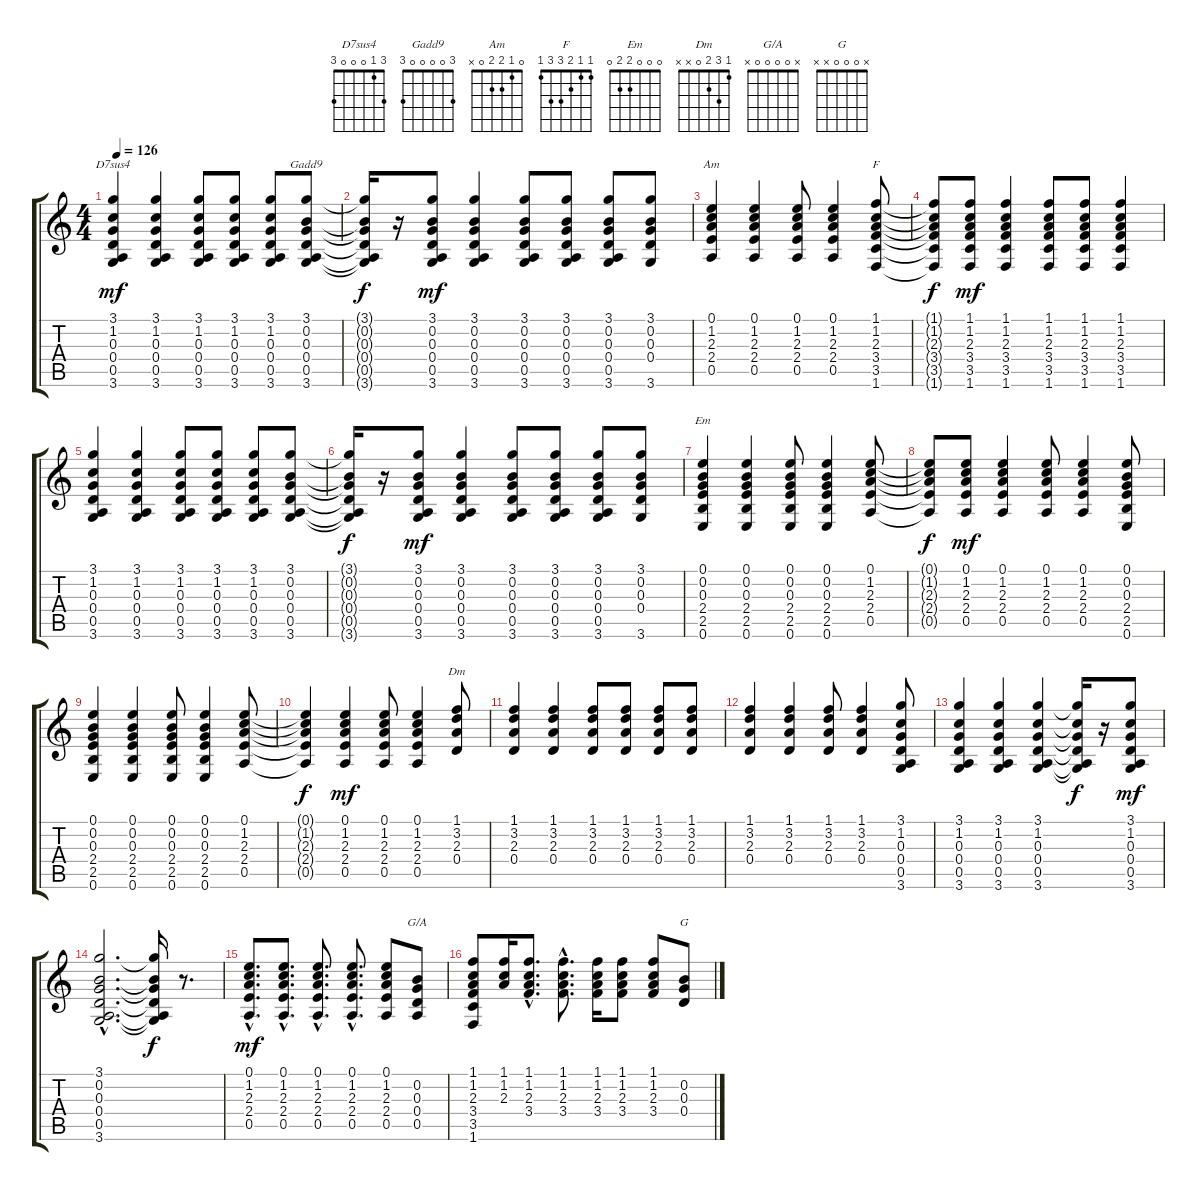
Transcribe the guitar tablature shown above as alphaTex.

\track "" {instrument acousticguitarsteel}
\staff {score tabs}
\tuning (E4 B3 G3 D3 A2 E2) {hide}
\chord ("D7sus4" 3 1 0 0 0 3)
\chord ("Gadd9" 3 0 0 0 0 3)
\chord ("Am" 0 1 2 2 0 x)
\chord ("F" 1 1 2 3 3 1)
\chord ("Em" 0 0 0 2 2 0)
\chord ("Dm" 1 3 2 0 x x)
\chord ("G/A" x 0 0 0 0 x)
\chord ("G" x 0 0 0 x x)
\ts (4 4)
\tempo 126
\clef g2
\ks c
(3.1 1.2 0.3 0.4 0.5 3.6).4{ch "D7sus4" dy mf} (3.1 1.2 0.3 0.4 0.5 3.6).4 (3.1 1.2 0.3 0.4 0.5 3.6).8 (3.1 1.2 0.3 0.4 0.5 3.6).8 (3.1 1.2 0.3 0.4 0.5 3.6).8 (3.1 0.2 0.3 0.4 0.5 3.6).8{ch "Gadd9"} |
(3.1{t} 0.2{t} 0.3{t} 0.4{t} 0.5{t} 3.6{t}).16{dy f} r.16 (3.1 0.2 0.3 0.4 0.5 3.6).8{dy mf} (3.1 0.2 0.3 0.4 0.5 3.6).4 (3.1 0.2 0.3 0.4 0.5 3.6).8 (3.1 0.2 0.3 0.4 0.5 3.6).8 (3.1 0.2 0.3 0.4 0.5 3.6).8 (3.1 0.2 0.3 0.4 3.6).8 |
(0.1 1.2 2.3 2.4 0.5).4{ch "Am"} (0.1 1.2 2.3 2.4 0.5).4 (0.1 1.2 2.3 2.4 0.5).8 (0.1 1.2 2.3 2.4 0.5).4 (1.1 1.2 2.3 3.4 3.5 1.6).8{ch "F"} |
(1.1{t} 1.2{t} 2.3{t} 3.4{t} 3.5{t} 1.6{t}).8{dy f} (1.1 1.2 2.3 3.4 3.5 1.6).8{dy mf} (1.1 1.2 2.3 3.4 3.5 1.6).4 (1.1 1.2 2.3 3.4 3.5 1.6).8 (1.1 1.2 2.3 3.4 3.5 1.6).8 (1.1 1.2 2.3 3.4 3.5 1.6).4 |
(3.1 1.2 0.3 0.4 0.5 3.6).4 (3.1 1.2 0.3 0.4 0.5 3.6).4 (3.1 1.2 0.3 0.4 0.5 3.6).8 (3.1 1.2 0.3 0.4 0.5 3.6).8 (3.1 1.2 0.3 0.4 0.5 3.6).8 (3.1 0.2 0.3 0.4 0.5 3.6).8 |
(3.1{t} 0.2{t} 0.3{t} 0.4{t} 0.5{t} 3.6{t}).16{dy f} r.16 (3.1 0.2 0.3 0.4 0.5 3.6).8{dy mf} (3.1 0.2 0.3 0.4 0.5 3.6).4 (3.1 0.2 0.3 0.4 0.5 3.6).8 (3.1 0.2 0.3 0.4 0.5 3.6).8 (3.1 0.2 0.3 0.4 0.5 3.6).8 (3.1 0.2 0.3 0.4 3.6).8 |
(0.1 0.2 0.3 2.4 2.5 0.6).4{ch "Em"} (0.1 0.2 0.3 2.4 2.5 0.6).4 (0.1 0.2 0.3 2.4 2.5 0.6).8 (0.1 0.2 0.3 2.4 2.5 0.6).4 (0.1 1.2 2.3 2.4 0.5).8 |
(0.1{t} 1.2{t} 2.3{t} 2.4{t} 0.5{t}).8{dy f} (0.1 1.2 2.3 2.4 0.5).8{dy mf} (0.1 1.2 2.3 2.4 0.5).4 (0.1 1.2 2.3 2.4 0.5).8 (0.1 1.2 2.3 2.4 0.5).4 (0.1 0.2 0.3 2.4 2.5 0.6).8 |
(0.1 0.2 0.3 2.4 2.5 0.6).4 (0.1 0.2 0.3 2.4 2.5 0.6).4 (0.1 0.2 0.3 2.4 2.5 0.6).8 (0.1 0.2 0.3 2.4 2.5 0.6).4 (0.1 1.2 2.3 2.4 0.5).8 |
(0.1{t} 1.2{t} 2.3{t} 2.4{t} 0.5{t}).4{dy f} (0.1 1.2 2.3 2.4 0.5).4{dy mf} (0.1 1.2 2.3 2.4 0.5).8 (0.1 1.2 2.3 2.4 0.5).4 (1.1 3.2 2.3 0.4).8{ch "Dm"} |
(1.1 3.2 2.3 0.4).4 (1.1 3.2 2.3 0.4).4 (1.1 3.2 2.3 0.4).8 (1.1 3.2 2.3 0.4).8 (1.1 3.2 2.3 0.4).8 (1.1 3.2 2.3 0.4).8 |
(1.1 3.2 2.3 0.4).4 (1.1 3.2 2.3 0.4).4 (1.1 3.2 2.3 0.4).8 (1.1 3.2 2.3 0.4).4 (3.1 1.2 0.3 0.4 0.5 3.6).8 |
(3.1 1.2 0.3 0.4 0.5 3.6).4 (3.1 1.2 0.3 0.4 0.5 3.6).4 (3.1 1.2 0.3 0.4 0.5 3.6).4 (3.1{t} 1.2{t} 0.3{t} 0.4{t} 0.5{t} 3.6{t}).16{dy f} r.16 (3.1 1.2 0.3 0.4 0.5 3.6).8{dy mf} |
(3.1{hac} 0.2{hac} 0.3{hac} 0.4{hac} 0.5{hac} 3.6{hac}).2{d} (3.1{t} 0.2{t} 0.3{t} 0.4{t} 0.5{t} 3.6{t}).16{dy f} r.8{d} |
(0.1{hac} 1.2{hac} 2.3{hac} 2.4{hac} 0.5{hac}).8{d dy mf} (0.1{hac} 1.2{hac} 2.3{hac} 2.4{hac} 0.5{hac}).8{d} (0.1{hac} 1.2{hac} 2.3{hac} 2.4{hac} 0.5{hac}).8{d} (0.1{hac} 1.2{hac} 2.3{hac} 2.4{hac} 0.5{hac}).8{d} (0.1 1.2 2.3 2.4 0.5).8 (0.2 0.3 0.4 0.5).8{ch "G/A"} |
(1.1 1.2 2.3 3.4 3.5 1.6).8 (1.1 1.2 2.3).16 (1.1{hac} 1.2{hac} 2.3{hac} 3.4{hac}).8{d} (1.1{hac} 1.2{hac} 2.3{hac} 3.4{hac}).8{d} (1.1 1.2 2.3 3.4).16 (1.1 1.2 2.3 3.4).8 (1.1 1.2 2.3 3.4).8 (0.2 0.3 0.4).8{ch "G"}
